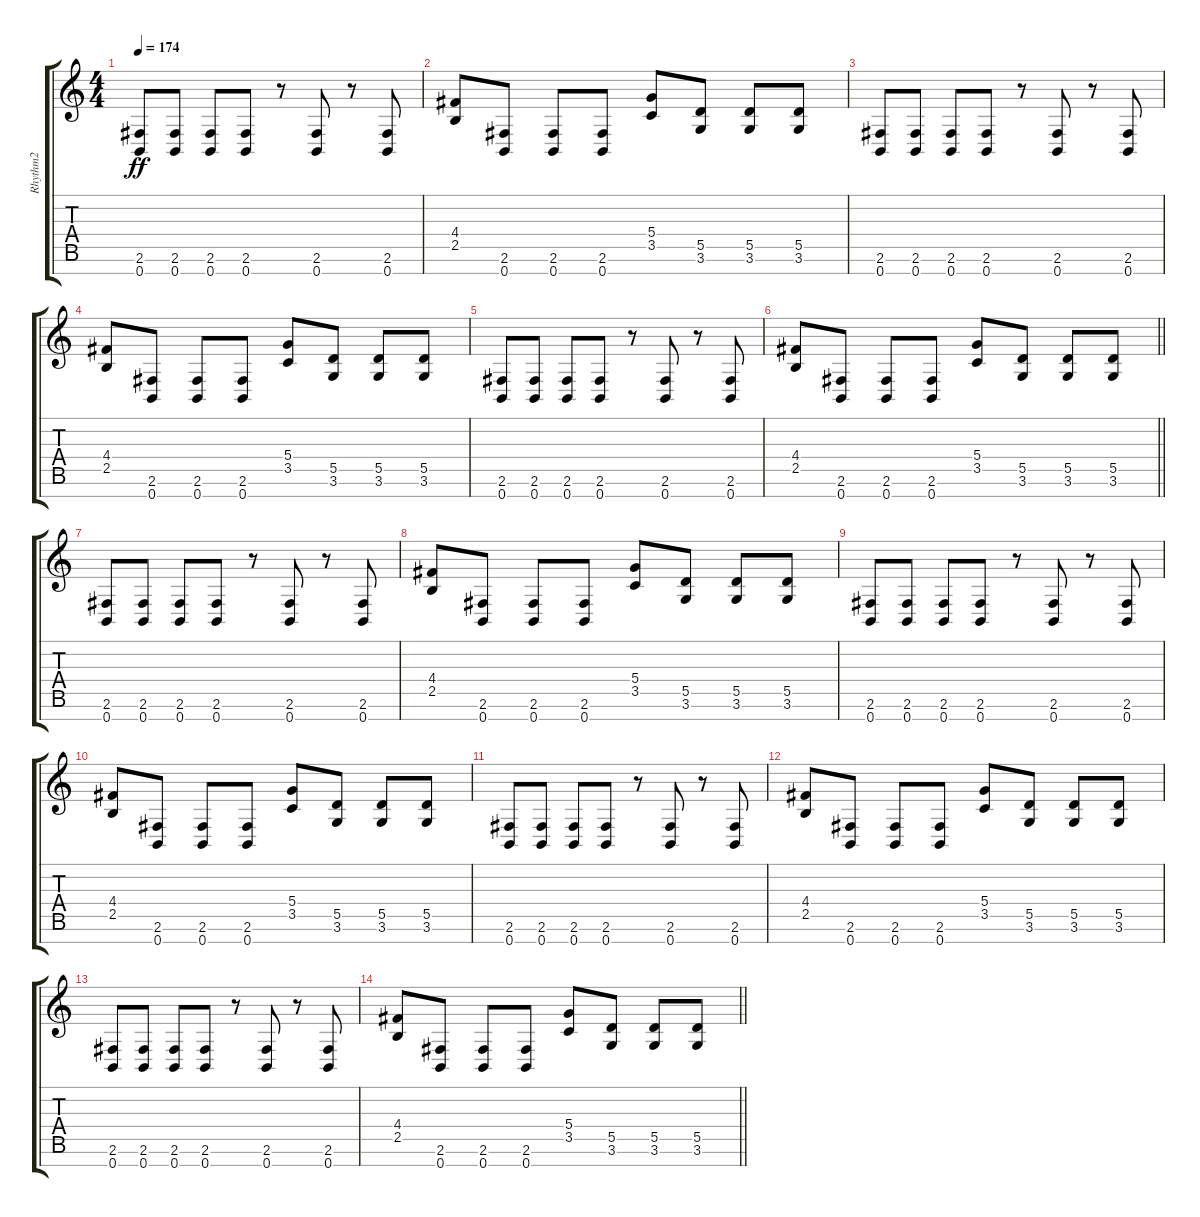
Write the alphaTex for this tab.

\track ("Rhythm2" "Rhythm2") {instrument overdrivenguitar}
\staff {score tabs}
\tuning (E4 B3 G3 D3 A2 E2 B1) {hide}
\ts (4 4)
\tempo 174
\clef g2
\ks c
(2.6 0.7).8{dy ff} (2.6 0.7).8 (2.6 0.7).8 (2.6 0.7).8 r.8 (2.6 0.7).8 r.8 (2.6 0.7).8 |
(4.4 2.5).8 (2.6 0.7).8 (2.6 0.7).8 (2.6 0.7).8 (5.4 3.5).8 (5.5 3.6).8 (5.5 3.6).8 (5.5 3.6).8 |
(2.6 0.7).8 (2.6 0.7).8 (2.6 0.7).8 (2.6 0.7).8 r.8 (2.6 0.7).8 r.8 (2.6 0.7).8 |
(4.4 2.5).8 (2.6 0.7).8 (2.6 0.7).8 (2.6 0.7).8 (5.4 3.5).8 (5.5 3.6).8 (5.5 3.6).8 (5.5 3.6).8 |
(2.6 0.7).8 (2.6 0.7).8 (2.6 0.7).8 (2.6 0.7).8 r.8 (2.6 0.7).8 r.8 (2.6 0.7).8 |
\barLineRight lightlight
(4.4 2.5).8 (2.6 0.7).8 (2.6 0.7).8 (2.6 0.7).8 (5.4 3.5).8 (5.5 3.6).8 (5.5 3.6).8 (5.5 3.6).8 |
(2.6 0.7).8 (2.6 0.7).8 (2.6 0.7).8 (2.6 0.7).8 r.8 (2.6 0.7).8 r.8 (2.6 0.7).8 |
(4.4 2.5).8 (2.6 0.7).8 (2.6 0.7).8 (2.6 0.7).8 (5.4 3.5).8 (5.5 3.6).8 (5.5 3.6).8 (5.5 3.6).8 |
(2.6 0.7).8 (2.6 0.7).8 (2.6 0.7).8 (2.6 0.7).8 r.8 (2.6 0.7).8 r.8 (2.6 0.7).8 |
(4.4 2.5).8 (2.6 0.7).8 (2.6 0.7).8 (2.6 0.7).8 (5.4 3.5).8 (5.5 3.6).8 (5.5 3.6).8 (5.5 3.6).8 |
(2.6 0.7).8 (2.6 0.7).8 (2.6 0.7).8 (2.6 0.7).8 r.8 (2.6 0.7).8 r.8 (2.6 0.7).8 |
(4.4 2.5).8 (2.6 0.7).8 (2.6 0.7).8 (2.6 0.7).8 (5.4 3.5).8 (5.5 3.6).8 (5.5 3.6).8 (5.5 3.6).8 |
(2.6 0.7).8 (2.6 0.7).8 (2.6 0.7).8 (2.6 0.7).8 r.8 (2.6 0.7).8 r.8 (2.6 0.7).8 |
\barLineRight lightlight
(4.4 2.5).8 (2.6 0.7).8 (2.6 0.7).8 (2.6 0.7).8 (5.4 3.5).8 (5.5 3.6).8 (5.5 3.6).8 (5.5 3.6).8
